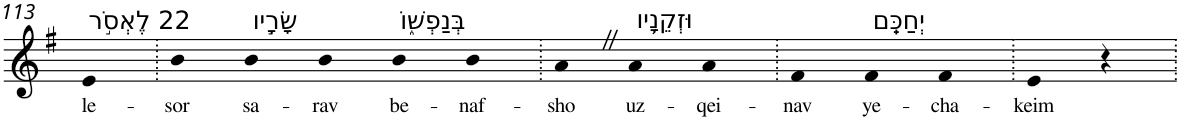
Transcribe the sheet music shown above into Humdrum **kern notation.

**kern	**text
*part1	*part1
*staff1	*staff1
*I"Piano	*
*I'Pno	*
!!LO:PB:g=z
*clefG2	*
*k[f#]	*
*G:	*
=113	=113
!LO:TX:a:t=22 לֶאְסֹ֣ר	!
!	!LO:LY:b
4e	le-
=114.	=114.
!	!LO:LY:b
4b	-sor
!LO:TX:a:t=שָׂרָ֣יו	!
!	!LO:LY:b
4b	sa-
!	!LO:LY:b
4b	-rav
!LO:TX:a:t=בְּנַפְשׁ֑וֹ	!
!	!LO:LY:b
4b	be-
!	!LO:LY:b
4b	-naf-
=115.	=115.
!	!LO:LY:b
4aZ	-sho
!LO:TX:a:t=וּזְקֵנָ֥יו	!
!	!LO:LY:b
4a	uz-
!	!LO:LY:b
4a	-qei-
=116.	=116.
!	!LO:LY:b
4f#	-nav
!LO:TX:a:t=יְחַכֵּֽם	!
!	!LO:LY:b
4f#	ye-
!	!LO:LY:b
4f#	-cha-
=117.	=117.
!	!LO:LY:b
4e	-keim
4r	.
=.	=.
*-	*-
